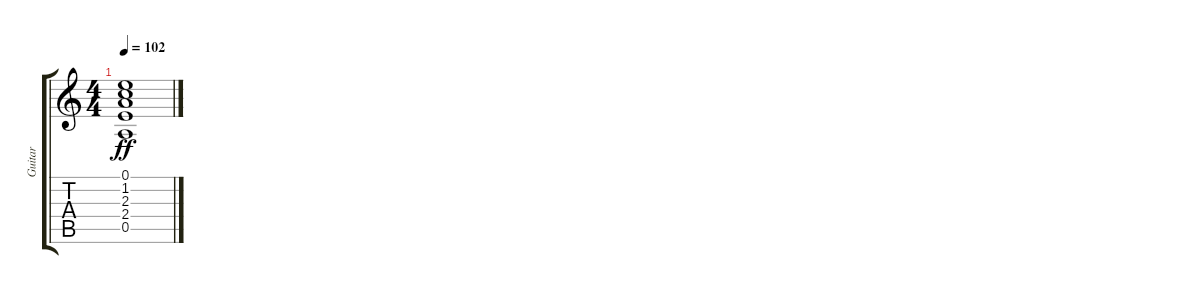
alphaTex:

\track ("Guitar" "Guitar") {instrument acousticguitarsteel}
\staff {score tabs}
\tuning (E4 B3 G3 D3 A2 E2) {hide}
\ts (4 4)
\tempo 102
\clef g2
\ks c
(0.1 1.2 2.3 2.4 0.5).1{dy ff}
